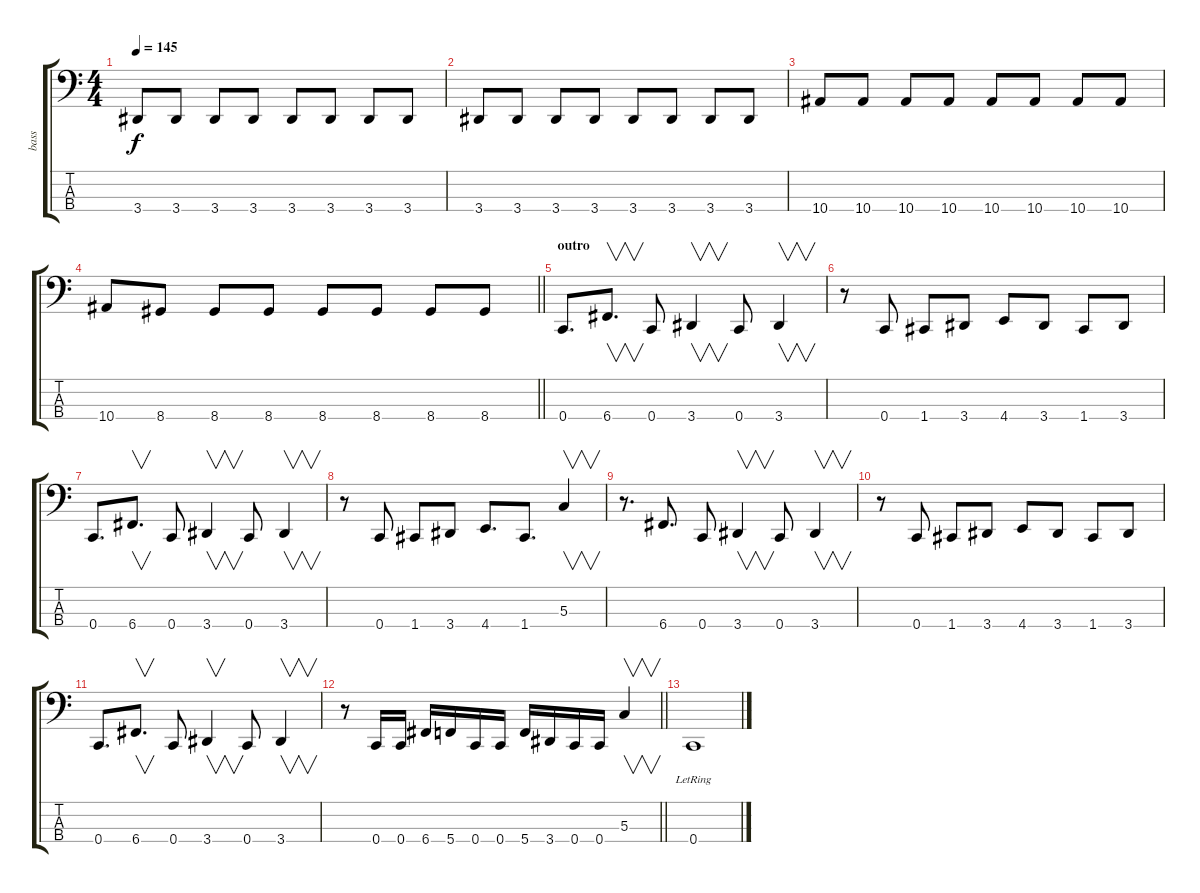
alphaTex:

\track ("bass" "bass") {instrument electricbasspick}
\staff {score tabs}
\tuning (F2 C2 G1 C1) {hide}
\ts (4 4)
\tempo 145
\clef f4
\ks c
3.4.8{dy f} 3.4.8 3.4.8 3.4.8 3.4.8 3.4.8 3.4.8 3.4.8 |
3.4.8 3.4.8 3.4.8 3.4.8 3.4.8 3.4.8 3.4.8 3.4.8 |
10.4.8 10.4.8 10.4.8 10.4.8 10.4.8 10.4.8 10.4.8 10.4.8 |
\barLineRight lightlight
10.4.8 8.4.8 8.4.8 8.4.8 8.4.8 8.4.8 8.4.8 8.4.8 |
\section ("" "outro")
0.4.8{d} 6.4.8{v d} 0.4.8 3.4.4{v} 0.4.8 3.4.4{v} |
r.8 0.4.8 1.4.8 3.4.8 4.4.8 3.4.8 1.4.8 3.4.8 |
0.4.8{d} 6.4.8{v d} 0.4.8 3.4.4{v} 0.4.8 3.4.4{v} |
r.8 0.4.8 1.4.8 3.4.8 4.4.8{d} 1.4.8{d} 5.3.4{v} |
r.8{d} 6.4.8{d} 0.4.8 3.4.4{v} 0.4.8 3.4.4{v} |
r.8 0.4.8 1.4.8 3.4.8 4.4.8 3.4.8 1.4.8 3.4.8 |
0.4.8{d} 6.4.8{v d} 0.4.8 3.4.4{v} 0.4.8 3.4.4{v} |
\barLineRight lightlight
r.8 0.4.16 0.4.16 6.4.16 5.4.16 0.4.16 0.4.16 5.4.16 3.4.16 0.4.16 0.4.16 5.3.4{v} |
0.4{lr}.1
